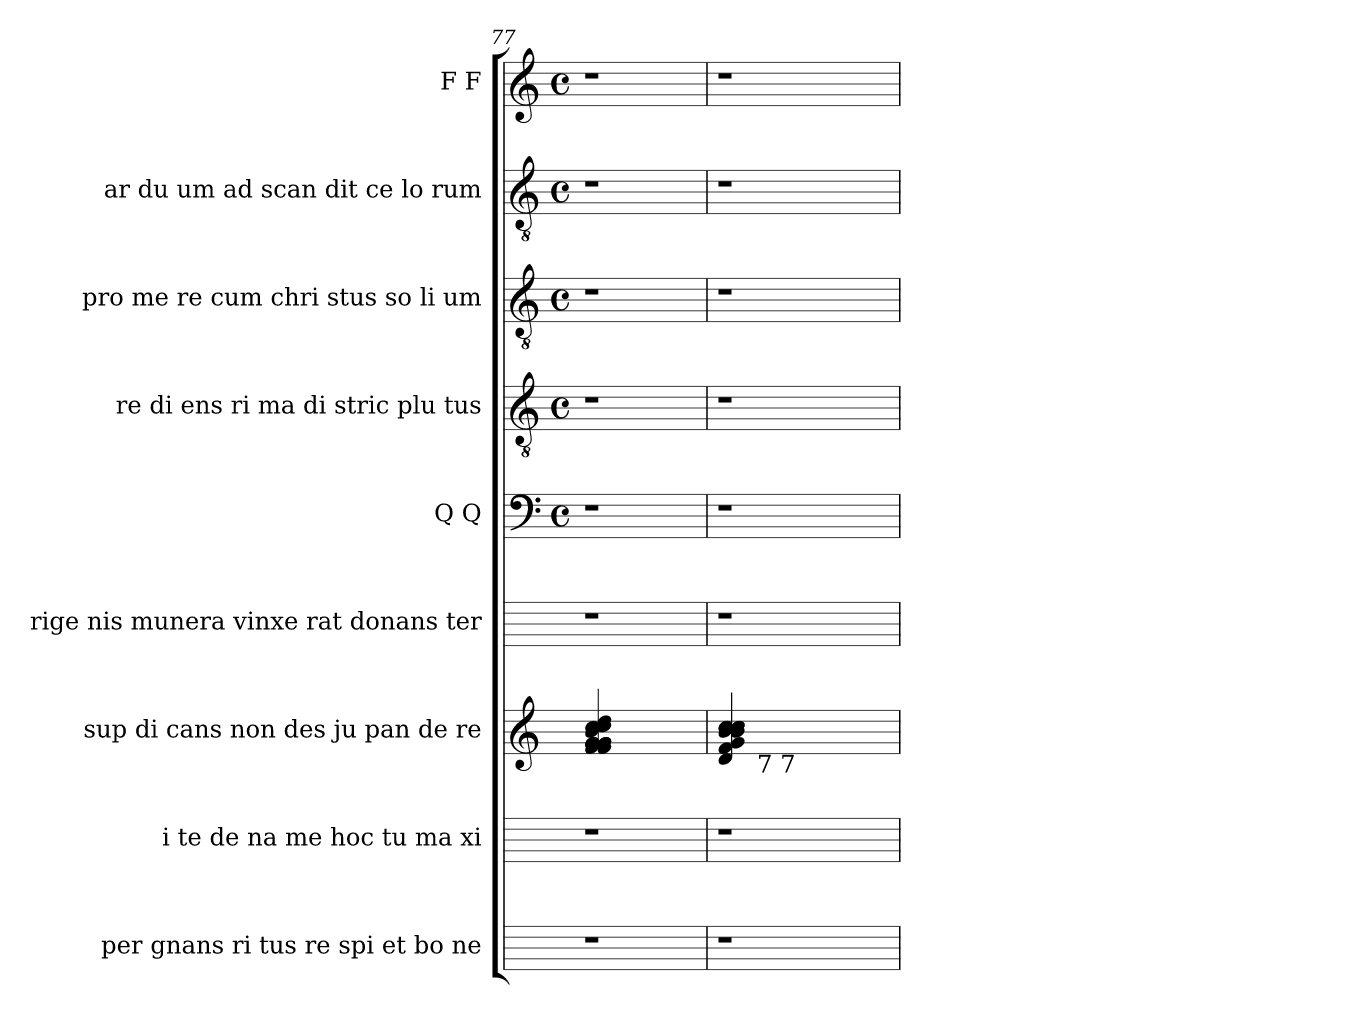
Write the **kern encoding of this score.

**kern	**kern	**kern	**kern	**kern	**kern	**kern	**kern	**kern
*part9	*part8	*part7	*part6	*part5	*part4	*part3	*part2	*part1
*staff9	*staff8	*staff7	*staff6	*staff5	*staff4	*staff3	*staff2	*staff1
*I"per  gnans  ri tus re  spi  et bo ne	*I"i  te de  na  me hoc tu  ma xi	*I"sup  di cans non des  ju  pan de re	*I"rige nis munera  vinxe rat donans ter	*I"Q  Q	*I"re di ens  ri ma di stric  plu  tus	*I"pro me re cum chri  stus so li um	*I"ar du um  ad  scan dit  ce lo rum	*I"F  F
*	*	*I'P	*	*	*	*I'Ch	*	*
!!LO:LB:g=z
*	*	*	*	*clefF4	*clefGv2	*clefGv2	*clefGv2	*clefG2
*	*	*	*	*M4/4	*M4/4	*M4/4	*M4/4	*M4/4
*	*	*	*	*met(c)	*met(c)	*met(c)	*met(c)	*met(c)
=77	=77	=77	=77	=77	=77	=77	=77	=77
1r	1r	4f/ 4g/ 4f/ 4g/ 4g/ 4g/ 4g/ 4cc/ 4b/ 4cc/ 4dd/	1r	1r	1r	1r	1r	1r
.	.	2.ryy	.	.	.	.	.	.
!!LO:LB:g=z
=78	=78	=78	=78	=78	=78	=78	=78	=78
!	!	!LO:N:n=1:head=diamond	!	!	!	!	!	!
!	!	!LO:N:n=2:head=diamond	!	!	!	!	!	!
!	!	!LO:N:n=3:head=diamond	!	!	!	!	!	!
!	!	!LO:N:n=4:head=diamond	!	!	!	!	!	!
!	!	!LO:N:n=5:head=diamond	!	!	!	!	!	!
!	!	!LO:N:n=6:head=diamond	!	!	!	!	!	!
!	!	!LO:N:n=7:head=diamond	!	!	!	!	!	!
!	!	!LO:N:n=8:head=diamond	!	!	!	!	!	!
!	!	!LO:N:n=9:head=diamond	!	!	!	!	!	!
*	*	*^	*	*	*	*	*	*
1r	1r	4cc/ 4b/ 4cc/ 4cc/ 4cc/ 4b/ 4g/ 4d/ 4f/	8ryy	1r	1r	1r	1r	1r	1r
.	.	.	32ryy	.	.	.	.	.	.
!	!	!	!LO:TX:b:t=7 7	!	!	!	!	!	!
.	.	.	2ryy	.	.	.	.	.	.
.	.	2.ryy	.	.	.	.	.	.	.
.	.	.	4ryy	.	.	.	.	.	.
.	.	.	16.ryy	.	.	.	.	.	.
*	*	*v	*v	*	*	*	*	*	*
=	=	=	=	=	=	=	=	=
*-	*-	*-	*-	*-	*-	*-	*-	*-
